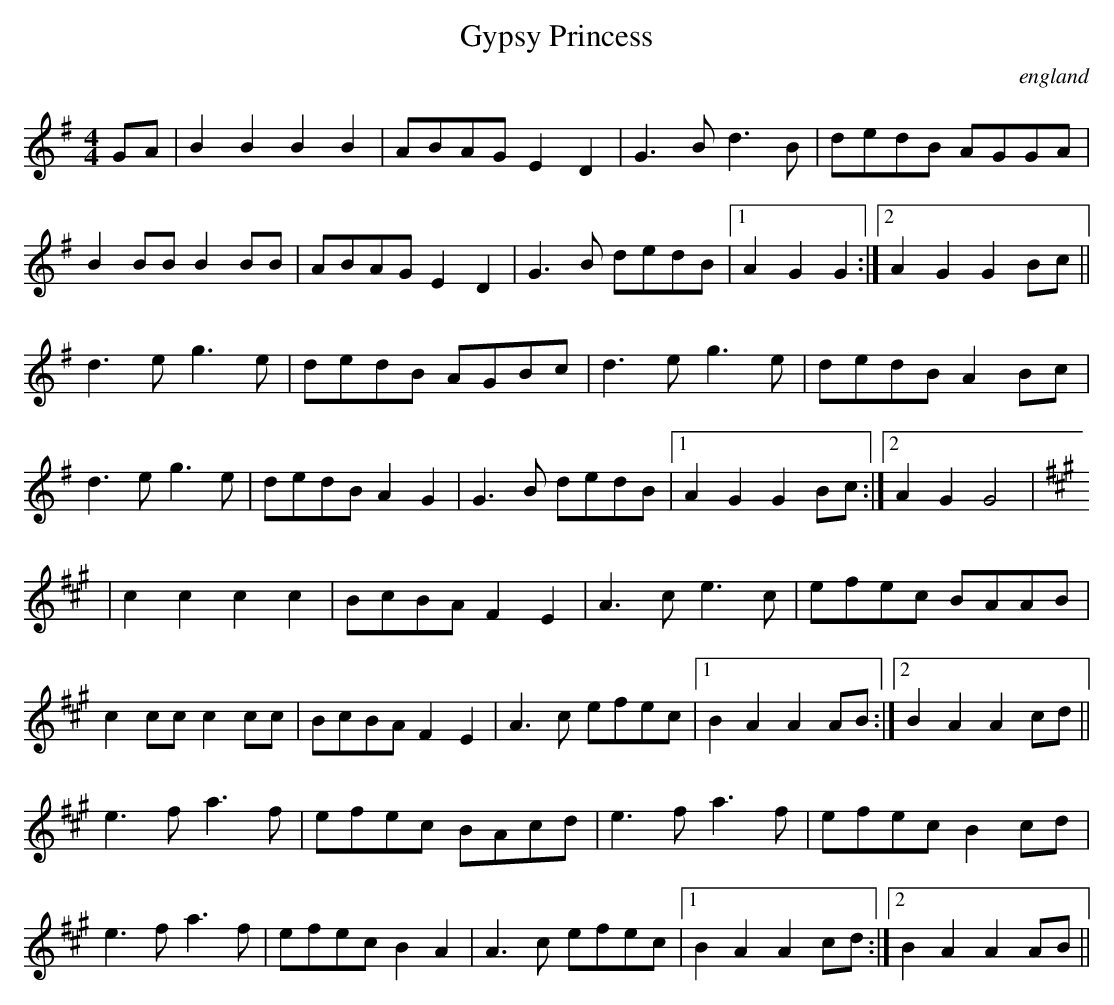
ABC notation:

X:1
T:Gypsy Princess
O:england
M:4/4
L:1/8
K:G
GA|B2B2 B2B2|ABAG E2D2|G3B d3B|dedB AGGA|
B2BB B2BB|ABAG E2D2|G3B dedB|[1 A2G2 G2:|[2 A2G2 G2Bc||
d3e g3e|dedB AGBc|d3e g3e|dedB A2Bc|
d3e g3e|dedB A2G2|G3B dedB|[1 A2G2 G2Bc:|[2 A2G2 G4|
K:A
|c2c2 c2c2|BcBA F2E2|A3c e3c|efec BAAB|
c2cc c2cc|BcBA F2E2|A3c efec|[1 B2A2 A2AB:|[2 B2A2 A2cd||
e3f a3f|efec BAcd|e3f a3f|efec B2cd|
e3f a3f|efec B2A2|A3c efec|[1 B2A2 A2cd:|[2 B2A2 A2AB||
